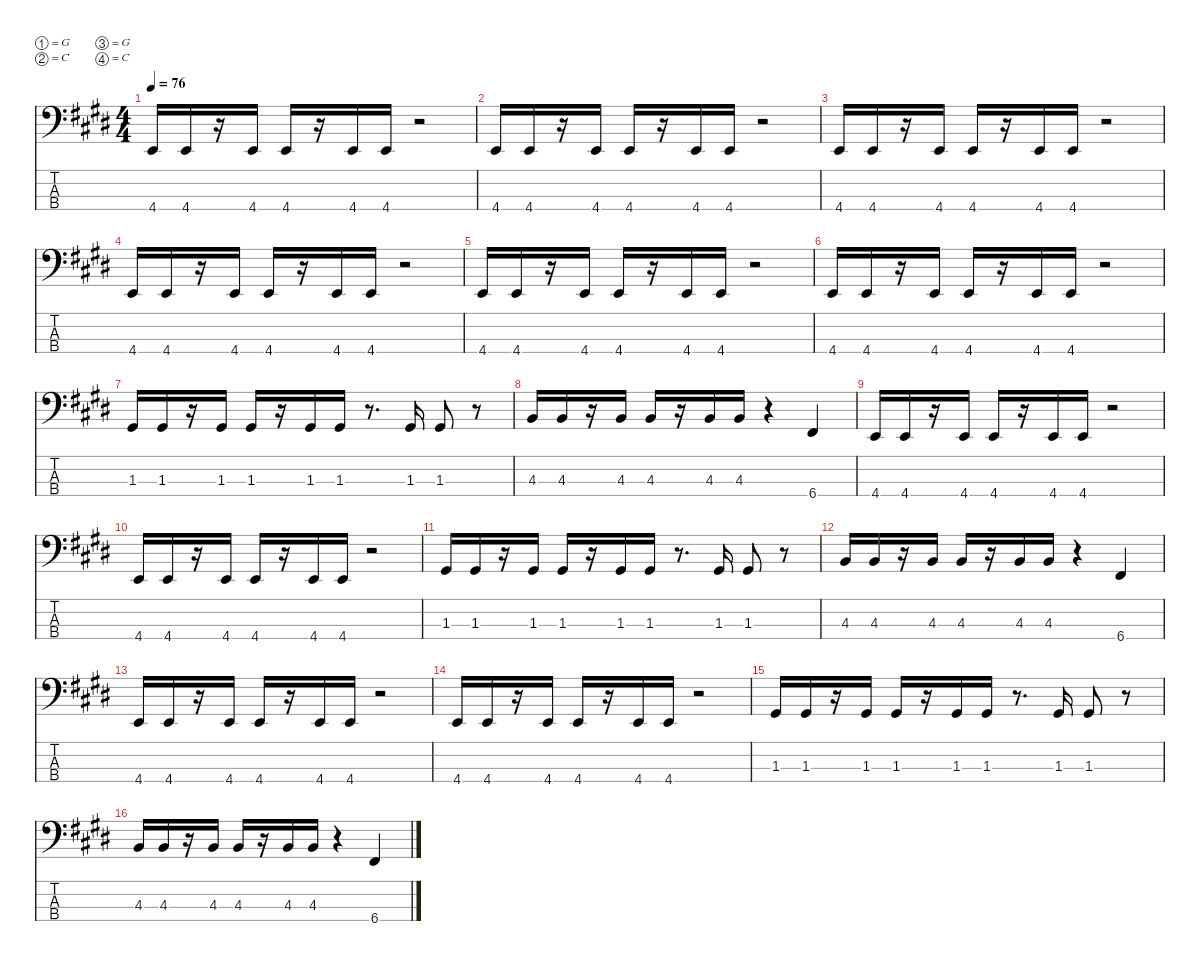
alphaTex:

\defaultSystemsLayout 4
\hideDynamics
\bracketExtendMode nobrackets
\singleTrackTrackNamePolicy hidden
\multiTrackTrackNamePolicy hidden
\firstSystemTrackNameMode fullname
\otherSystemsTrackNameOrientation horizontal
\track ("Bass" "el.bs.") {instrument electricbassfinger}
\staff {score tabs}
\tuning (G2 C2 G1 C1)
\ts (4 4)
\tempo 76
\clef f4
\ks e
4.4{acc forcenatural}.16{dy f beam Up} 4.4{acc forcenatural}.16{beam Up} r.16{beam Up} 4.4{acc forcenatural}.16{beam Up} 4.4{acc forcenatural}.16{beam Up} r.16{beam Up} 4.4{acc forcenatural}.16{beam Up} 4.4{acc forcenatural}.16{beam Up} r.2{beam Up} |
4.4{acc forcenatural}.16{beam Up} 4.4{acc forcenatural}.16{beam Up} r.16{beam Up} 4.4{acc forcenatural}.16{beam Up} 4.4{acc forcenatural}.16{beam Up} r.16{beam Up} 4.4{acc forcenatural}.16{beam Up} 4.4{acc forcenatural}.16{beam Up} r.2{beam Up} |
4.4{acc forcenatural}.16{beam Up} 4.4{acc forcenatural}.16{beam Up} r.16{beam Up} 4.4{acc forcenatural}.16{beam Up} 4.4{acc forcenatural}.16{beam Up} r.16{beam Up} 4.4{acc forcenatural}.16{beam Up} 4.4{acc forcenatural}.16{beam Up} r.2{beam Up} |
4.4{acc forcenatural}.16{beam Up} 4.4{acc forcenatural}.16{beam Up} r.16{beam Up} 4.4{acc forcenatural}.16{beam Up} 4.4{acc forcenatural}.16{beam Up} r.16{beam Up} 4.4{acc forcenatural}.16{beam Up} 4.4{acc forcenatural}.16{beam Up} r.2{beam Up} |
4.4{acc forcenatural}.16{beam Up} 4.4{acc forcenatural}.16{beam Up} r.16{beam Up} 4.4{acc forcenatural}.16{beam Up} 4.4{acc forcenatural}.16{beam Up} r.16{beam Up} 4.4{acc forcenatural}.16{beam Up} 4.4{acc forcenatural}.16{beam Up} r.2{beam Up} |
4.4{acc forcenatural}.16{beam Up} 4.4{acc forcenatural}.16{beam Up} r.16{beam Up} 4.4{acc forcenatural}.16{beam Up} 4.4{acc forcenatural}.16{beam Up} r.16{beam Up} 4.4{acc forcenatural}.16{beam Up} 4.4{acc forcenatural}.16{beam Up} r.2{beam Up} |
1.3{acc #}.16{beam Up} 1.3{acc #}.16{beam Up} r.16{beam Up} 1.3{acc #}.16{beam Up} 1.3{acc #}.16{beam Up} r.16{beam Up} 1.3{acc #}.16{beam Up} 1.3{acc #}.16{beam Up} r.8{d beam Up} 1.3{acc #}.16{beam Up} 1.3{acc #}.8{beam Up} r.8{beam Up} |
4.3{acc forcenatural}.16{beam Up} 4.3{acc forcenatural}.16{beam Up} r.16{beam Up} 4.3{acc forcenatural}.16{beam Up} 4.3{acc forcenatural}.16{beam Up} r.16{beam Up} 4.3{acc forcenatural}.16{beam Up} 4.3{acc forcenatural}.16{beam Up} r.4{beam Up} 6.4{acc #}.4{beam Up} |
4.4{acc forcenatural}.16{beam Up} 4.4{acc forcenatural}.16{beam Up} r.16{beam Up} 4.4{acc forcenatural}.16{beam Up} 4.4{acc forcenatural}.16{beam Up} r.16{beam Up} 4.4{acc forcenatural}.16{beam Up} 4.4{acc forcenatural}.16{beam Up} r.2{beam Up} |
4.4{acc forcenatural}.16{beam Up} 4.4{acc forcenatural}.16{beam Up} r.16{beam Up} 4.4{acc forcenatural}.16{beam Up} 4.4{acc forcenatural}.16{beam Up} r.16{beam Up} 4.4{acc forcenatural}.16{beam Up} 4.4{acc forcenatural}.16{beam Up} r.2{beam Up} |
1.3{acc #}.16{beam Up} 1.3{acc #}.16{beam Up} r.16{beam Up} 1.3{acc #}.16{beam Up} 1.3{acc #}.16{beam Up} r.16{beam Up} 1.3{acc #}.16{beam Up} 1.3{acc #}.16{beam Up} r.8{d beam Up} 1.3{acc #}.16{beam Up} 1.3{acc #}.8{beam Up} r.8{beam Up} |
4.3{acc forcenatural}.16{beam Up} 4.3{acc forcenatural}.16{beam Up} r.16{beam Up} 4.3{acc forcenatural}.16{beam Up} 4.3{acc forcenatural}.16{beam Up} r.16{beam Up} 4.3{acc forcenatural}.16{beam Up} 4.3{acc forcenatural}.16{beam Up} r.4{beam Up} 6.4{acc #}.4{beam Up} |
4.4{acc forcenatural}.16{beam Up} 4.4{acc forcenatural}.16{beam Up} r.16{beam Up} 4.4{acc forcenatural}.16{beam Up} 4.4{acc forcenatural}.16{beam Up} r.16{beam Up} 4.4{acc forcenatural}.16{beam Up} 4.4{acc forcenatural}.16{beam Up} r.2{beam Up} |
4.4{acc forcenatural}.16{beam Up} 4.4{acc forcenatural}.16{beam Up} r.16{beam Up} 4.4{acc forcenatural}.16{beam Up} 4.4{acc forcenatural}.16{beam Up} r.16{beam Up} 4.4{acc forcenatural}.16{beam Up} 4.4{acc forcenatural}.16{beam Up} r.2{beam Up} |
1.3{acc #}.16{beam Up} 1.3{acc #}.16{beam Up} r.16{beam Up} 1.3{acc #}.16{beam Up} 1.3{acc #}.16{beam Up} r.16{beam Up} 1.3{acc #}.16{beam Up} 1.3{acc #}.16{beam Up} r.8{d beam Up} 1.3{acc #}.16{beam Up} 1.3{acc #}.8{beam Up} r.8{beam Up} |
4.3{acc forcenatural}.16{beam Up} 4.3{acc forcenatural}.16{beam Up} r.16{beam Up} 4.3{acc forcenatural}.16{beam Up} 4.3{acc forcenatural}.16{beam Up} r.16{beam Up} 4.3{acc forcenatural}.16{beam Up} 4.3{acc forcenatural}.16{beam Up} r.4{beam Up} 6.4{acc #}.4{beam Up}
